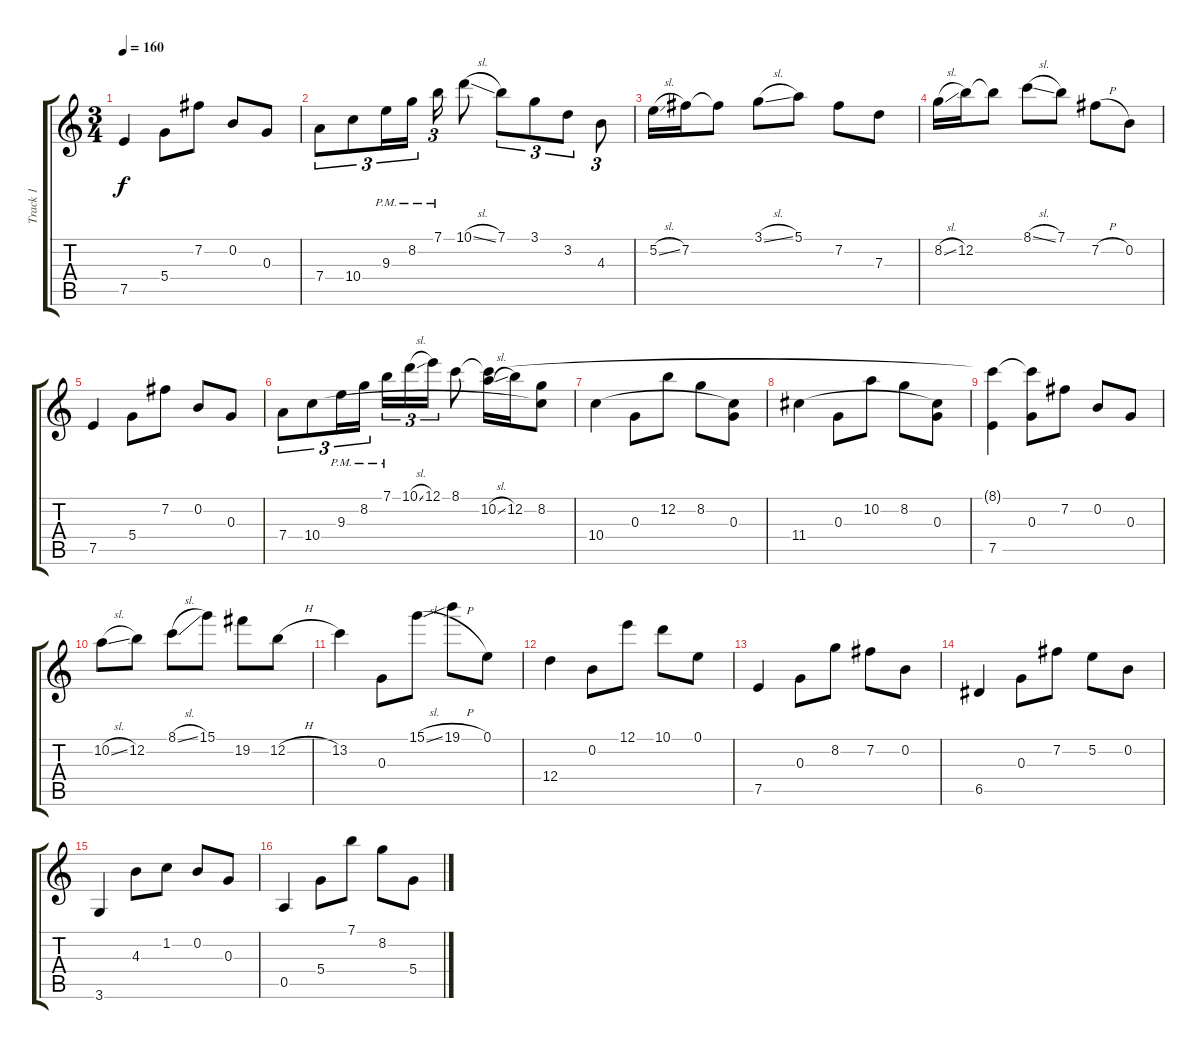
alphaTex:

\track ("Track 1" "Track 1") {instrument electricguitarjazz}
\staff {score tabs}
\tuning (E4 B3 G3 D3 A2 E2) {hide}
\ts (3 4)
\tempo 160
\clef g2
\ks c
7.5.4{dy f} 5.4.8 7.2.8 0.2.8 0.3.8 |
7.4.8{tu (3 2)} 10.4.8{tu (3 2)} 9.3{pm}.16{tu (3 2)} 8.2{pm}.16{tu (3 2)} 7.1{pm}.16{tu (3 2)} 10.1{sl}.8 7.1.8{tu (3 2)} 3.1.8{tu (3 2)} 3.2.8{tu (3 2)} 4.3.8{tu (3 2)} |
5.2{sl}.16 7.2.16 7.2{t}.8 3.1{sl}.8 5.1.8 7.2.8 7.3.8 |
8.2{sl}.16 12.2.16 12.2{t}.8 8.1{sl}.8 7.1.8 7.2{h}.8 0.2.8 |
7.5.4 5.4.8 7.2.8 0.2.8 0.3.8 |
7.4.8{tu (3 2)} 10.4.8{tu (3 2)} 9.3{pm}.16{tu (3 2)} 8.2{pm}.16{tu (3 2)} 7.1{pm}.16{tu (3 2)} 10.1{sl}.16{tu (3 2)} 12.1.16{tu (3 2)} 8.1.8 (8.1{t} 10.2{sl}).16 12.2.16 (8.2 10.4{t}).8 |
10.4.4 0.3.8 12.2.8 8.2.8 (0.3 10.4{t}).8 |
11.4.4 0.3.8 10.2.8 8.2.8 (0.3 11.4{t}).8 |
(8.1{t} 7.5).4 (8.1{t} 0.3).8 7.2.8 0.2.8 0.3.8 |
10.2{sl}.8 12.2.8 8.1{sl}.8 15.1.8 19.2.8 12.2{h}.8 |
13.2.4 0.3.8 15.1{sl}.8 19.1{h}.8 0.1.8 |
12.4.4 0.2.8 12.1.8 10.1.8 0.1.8 |
7.5.4 0.3.8 8.2.8 7.2.8 0.2.8 |
6.5.4 0.3.8 7.2.8 5.2.8 0.2.8 |
3.6.4 4.3.8 1.2.8 0.2.8 0.3.8 |
0.5.4 5.4.8 7.1.8 8.2.8 5.4.8
